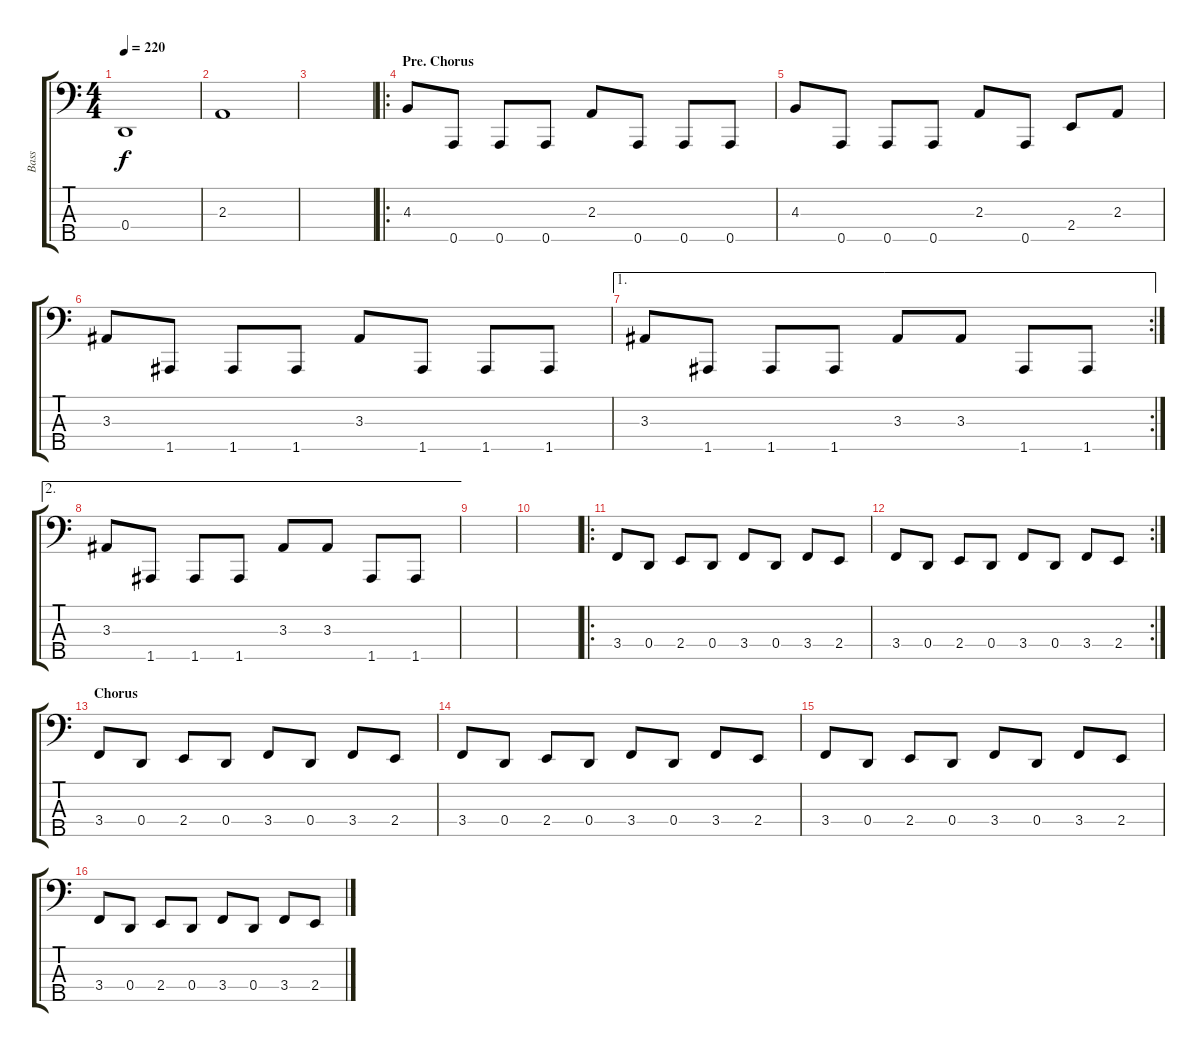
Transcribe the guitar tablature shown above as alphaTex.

\track ("Bass" "Bass") {instrument fretlessbass}
\staff {score tabs}
\tuning (F2 C2 G1 D1 A0) {hide}
\ts (4 4)
\tempo 220
\clef f4
\ks c
0.4.1{dy f} |
2.3.1 |
|
\ro
\section ("" "Pre. Chorus")
4.3.8 0.5.8 0.5.8 0.5.8 2.3.8 0.5.8 0.5.8 0.5.8 |
4.3.8 0.5.8 0.5.8 0.5.8 2.3.8 0.5.8 2.4.8 2.3.8 |
3.3.8 1.5.8 1.5.8 1.5.8 3.3.8 1.5.8 1.5.8 1.5.8 |
\ae 1
\rc 2
3.3.8 1.5.8 1.5.8 1.5.8 3.3.8 3.3.8 1.5.8 1.5.8 |
\ae 2
3.3.8 1.5.8 1.5.8 1.5.8 3.3.8 3.3.8 1.5.8 1.5.8 |
|
|
\ro
3.4.8 0.4.8 2.4.8 0.4.8 3.4.8 0.4.8 3.4.8 2.4.8 |
\rc 2
3.4.8 0.4.8 2.4.8 0.4.8 3.4.8 0.4.8 3.4.8 2.4.8 |
\section ("" "Chorus")
3.4.8 0.4.8 2.4.8 0.4.8 3.4.8 0.4.8 3.4.8 2.4.8 |
3.4.8 0.4.8 2.4.8 0.4.8 3.4.8 0.4.8 3.4.8 2.4.8 |
3.4.8 0.4.8 2.4.8 0.4.8 3.4.8 0.4.8 3.4.8 2.4.8 |
3.4.8 0.4.8 2.4.8 0.4.8 3.4.8 0.4.8 3.4.8 2.4.8
